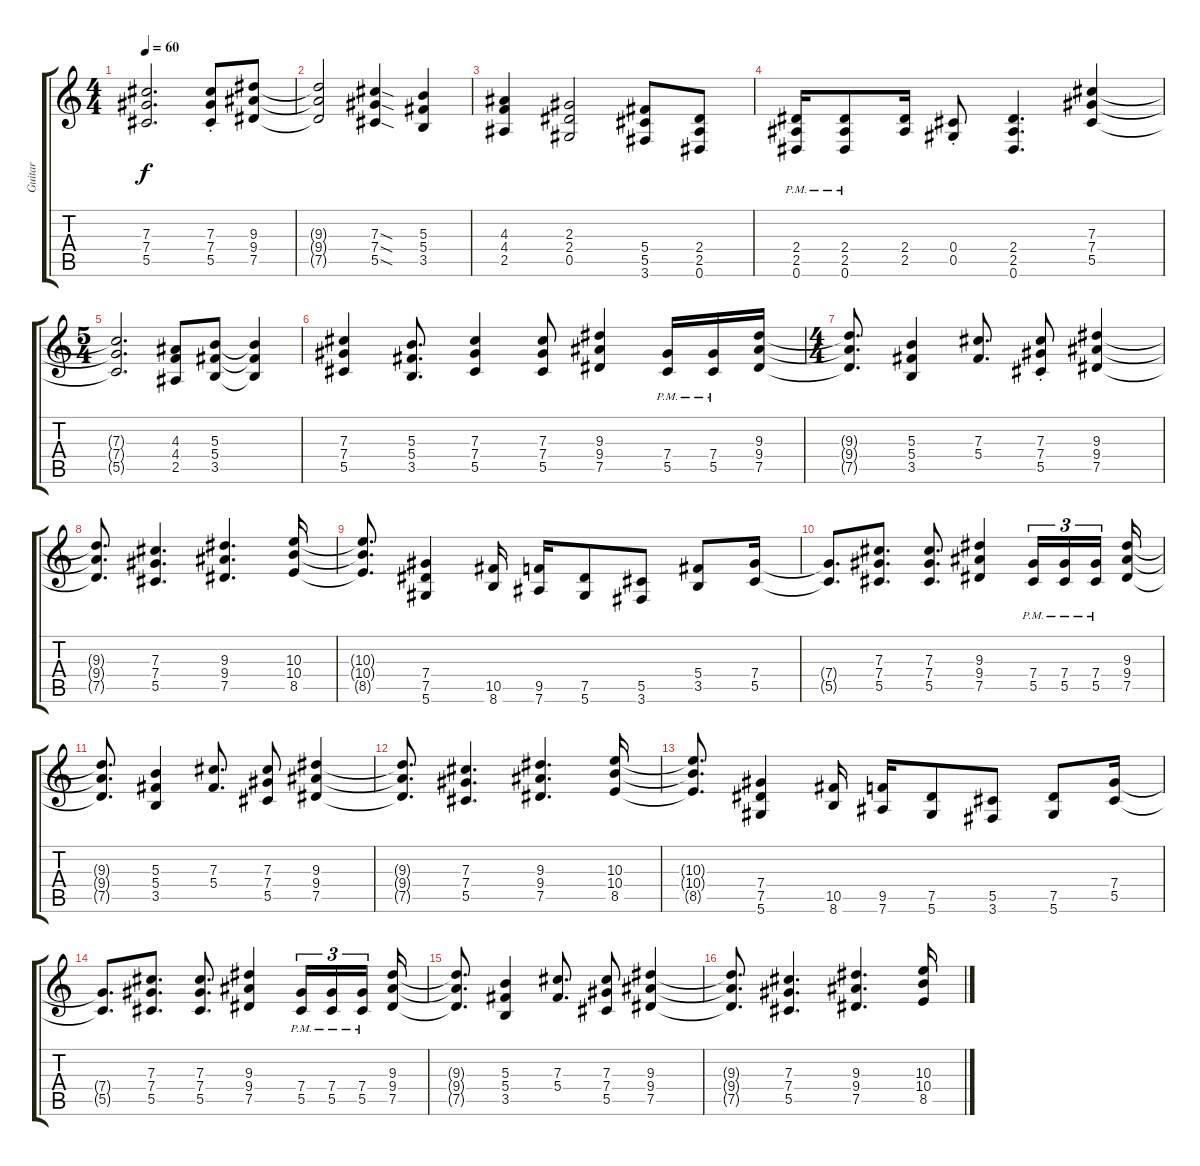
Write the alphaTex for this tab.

\track ("Guitar" "Guitar") {instrument distortionguitar}
\staff {score tabs}
\tuning (Eb4 Bb3 Gb3 Db3 Ab2 Eb2) {hide}
\ts (4 4)
\tempo 60
\clef g2
\ks c
(7.3{t} 7.4{t} 5.5{t}).2{d dy f} (7.3{st} 7.4{st} 5.5{st}).8 (9.3 9.4 7.5).8 |
(9.3{t} 9.4{t} 7.5{t}).2 (7.3{sod} 7.4{sod} 5.5{sod}).4 (5.3 5.4 3.5).4 |
(4.3 4.4 2.5).4 (2.3 2.4 0.5).2 (5.4 5.5 3.6).8 (2.4 2.5 0.6).8 |
(2.4{pm} 2.5{pm} 0.6{pm}).16 (2.4{pm} 2.5{pm} 0.6{pm}).8 (2.4 2.5).16 (0.4{st} 0.5{st}).8 (2.4 2.5 0.6).4{d} (7.3 7.4 5.5).4 |
\ts (5 4)
(7.3{t} 7.4{t} 5.5{t}).2{d} (4.3 4.4 2.5).8 (5.3 5.4 3.5).8 (5.3{t} 5.4{t} 3.5{t}).4 |
(7.3 7.4 5.5).4 (5.3 5.4 3.5).8{d} (7.3 7.4 5.5).4 (7.3 7.4 5.5).8 (9.3 9.4 7.5).4 (7.4{pm} 5.5{pm}).16 (7.4{pm} 5.5{pm}).16 (9.3 9.4 7.5).16 |
\ts (4 4)
(9.3{t} 9.4{t} 7.5{t}).8{d} (5.3 5.4 3.5).4 (7.3 5.4).8{d} (7.3{st} 7.4{st} 5.5{st}).8 (9.3 9.4 7.5).4 |
(9.3{t} 9.4{t} 7.5{t}).8{d} (7.3 7.4 5.5).4{d} (9.3 9.4 7.5).4{d} (10.3 10.4 8.5).16 |
(10.3{t} 10.4{t} 8.5{t}).8{d} (7.4 7.5 5.6).4 (10.5 8.6).16 (9.5 7.6).16 (7.5 5.6).8 (5.5 3.6).8 (5.4 3.5).8 (7.4 5.5).16 |
(7.4{t} 5.5{t}).8{d} (7.3 7.4 5.5).8{d} (7.3 7.4 5.5).8{d} (9.3 9.4 7.5).4 (7.4{pm} 5.5{pm}).16{tu (3 2)} (7.4{pm} 5.5{pm}).16{tu (3 2)} (7.4{pm} 5.5{pm}).16{tu (3 2) beam splitsecondary} (9.3 9.4 7.5).16 |
(9.3{t} 9.4{t} 7.5{t}).8{d} (5.3 5.4 3.5).4 (7.3 5.4).8{d} (7.3 7.4 5.5).8 (9.3 9.4 7.5).4 |
(9.3{t} 9.4{t} 7.5{t}).8{d} (7.3 7.4 5.5).4{d} (9.3 9.4 7.5).4{d} (10.3 10.4 8.5).16 |
(10.3{t} 10.4{t} 8.5{t}).8{d} (7.4 7.5 5.6).4 (10.5 8.6).16 (9.5 7.6).16 (7.5 5.6).8 (5.5 3.6).8 (7.5 5.6).8 (7.4 5.5).16 |
(7.4{t} 5.5{t}).8{d} (7.3 7.4 5.5).8{d} (7.3 7.4 5.5).8{d} (9.3 9.4 7.5).4 (7.4{pm} 5.5{pm}).16{tu (3 2)} (7.4{pm} 5.5{pm}).16{tu (3 2)} (7.4{pm} 5.5{pm}).16{tu (3 2) beam splitsecondary} (9.3 9.4 7.5).16 |
(9.3{t} 9.4{t} 7.5{t}).8{d} (5.3 5.4 3.5).4 (7.3 5.4).8{d} (7.3 7.4 5.5).8 (9.3 9.4 7.5).4 |
(9.3{t} 9.4{t} 7.5{t}).8{d} (7.3 7.4 5.5).4{d} (9.3 9.4 7.5).4{d} (10.3 10.4 8.5).16
